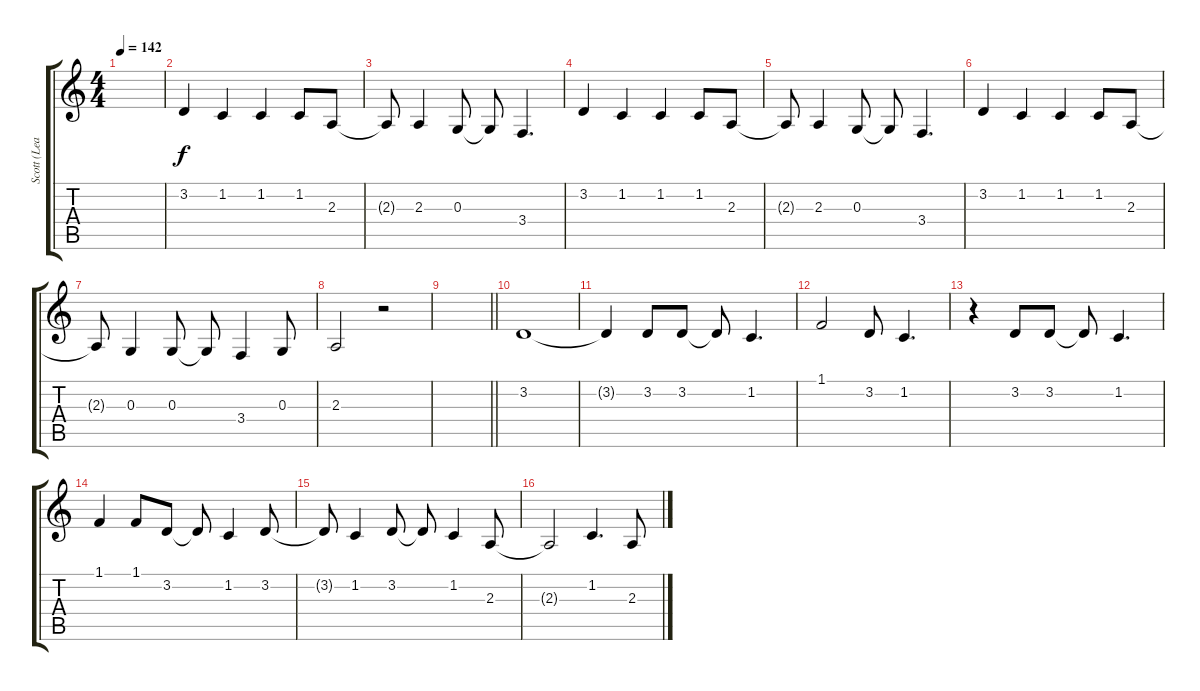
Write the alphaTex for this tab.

\track ("Scott (Lead Vocals)" "Scott (Lea") {instrument lead2sawtooth}
\staff {score tabs}
\tuning (E4 B3 G3 D3 A2 E2) {hide}
\ts (4 4)
\tempo 142
\clef g2
\ks c
|
3.2.4 1.2.4 1.2.4 1.2.8 2.3.8 |
2.3{t}.8 2.3.4 0.3.8 0.3{t}.8 3.4.4{d} |
3.2.4 1.2.4 1.2.4 1.2.8 2.3.8 |
2.3{t}.8 2.3.4 0.3.8 0.3{t}.8 3.4.4{d} |
3.2.4 1.2.4 1.2.4 1.2.8 2.3.8 |
2.3{t}.8 0.3.4 0.3.8 0.3{t}.8 3.4.4 0.3.8 |
2.3.2 r.2 |
\barLineRight lightlight
|
3.2.1 |
3.2{t}.4 3.2.8 3.2.8 3.2{t}.8 1.2.4{d} |
1.1.2 3.2.8 1.2.4{d} |
r.4 3.2.8 3.2.8 3.2{t}.8 1.2.4{d} |
1.1.4 1.1.8 3.2.8 3.2{t}.8 1.2.4 3.2.8 |
3.2{t}.8 1.2.4 3.2.8 3.2{t}.8 1.2.4 2.3.8 |
2.3{t}.2 1.2.4{d} 2.3.8
